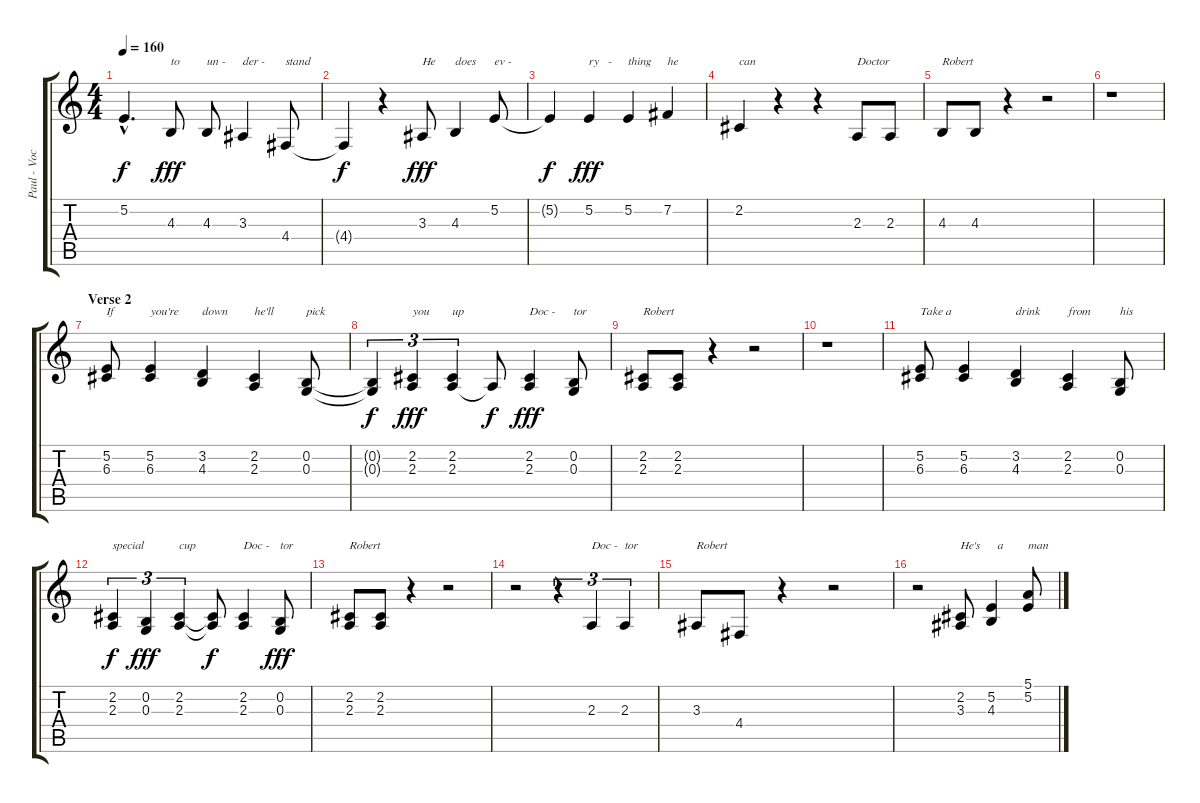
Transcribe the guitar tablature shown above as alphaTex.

\track ("Paul - Vocal" "Paul - Voc") {instrument altosax}
\staff {score tabs}
\tuning (E4 B3 G3 D3 A2 E2) {hide}
\ts (4 4)
\tempo 160
\clef g2
\ks c
5.2{hac t}.4{d dy f} 4.3.8{txt "to" dy fff} 4.3.8{txt "un -"} 3.3.4{txt "der -"} 4.4.8{txt "stand"} |
4.4{t}.4{dy f} r.4 3.3.8{txt "He" dy fff} 4.3.4{txt "does"} 5.2.8{txt "ev -"} |
5.2{t}.4{dy f} 5.2.4{txt "ry   -" dy fff} 5.2.4{txt "thing"} 7.2.4{txt "he"} |
2.2.4{txt "can"} r.4 r.4 2.3.8{txt "Doctor"} 2.3.8 |
4.3.8{txt "Robert"} 4.3.8 r.4 r.2 |
r.1 |
\section ("" "Verse 2")
(5.2 6.3).8{txt "If"} (5.2 6.3).4{txt "you're"} (3.2 4.3).4{txt "down"} (2.2 2.3).4{txt "he'll"} (0.2 0.3).8{txt "pick"} |
(0.2{t} 0.3{t}).4{tu (3 2) dy f} (2.2 2.3).4{tu (3 2) txt "you" dy fff} (2.2 2.3).4{tu (3 2) txt "up"} 2.3{t}.8{dy f} (2.2 2.3).4{txt "Doc -" dy fff} (0.2 0.3).8{txt "tor"} |
(2.2 2.3).8{txt "Robert"} (2.2 2.3).8 r.4 r.2 |
r.1 |
(5.2 6.3).8{txt "Take a"} (5.2 6.3).4 (3.2 4.3).4{txt "drink"} (2.2 2.3).4{txt "from"} (0.2 0.3).8{txt "his"} |
(2.2 2.3).4{tu (3 2) txt "special" dy f} (0.2 0.3).4{tu (3 2) dy fff} (2.2 2.3).4{tu (3 2) txt "cup"} (2.2{t} 2.3{t}).8{dy f} (2.2 2.3).4{txt "Doc -"} (0.2 0.3).8{txt "tor" dy fff} |
(2.2 2.3).8{txt "Robert"} (2.2 2.3).8 r.4 r.2 |
r.2 r.4{tu (3 2)} 2.3.4{tu (3 2) txt "Doc -"} 2.3.4{tu (3 2) txt "tor"} |
3.3.8{txt "Robert"} 4.4.8 r.4 r.2 |
r.2 (2.2 3.3).8{txt "He's"} (5.2 4.3).4{txt "  a "} (5.1 5.2).8{txt "man"}
